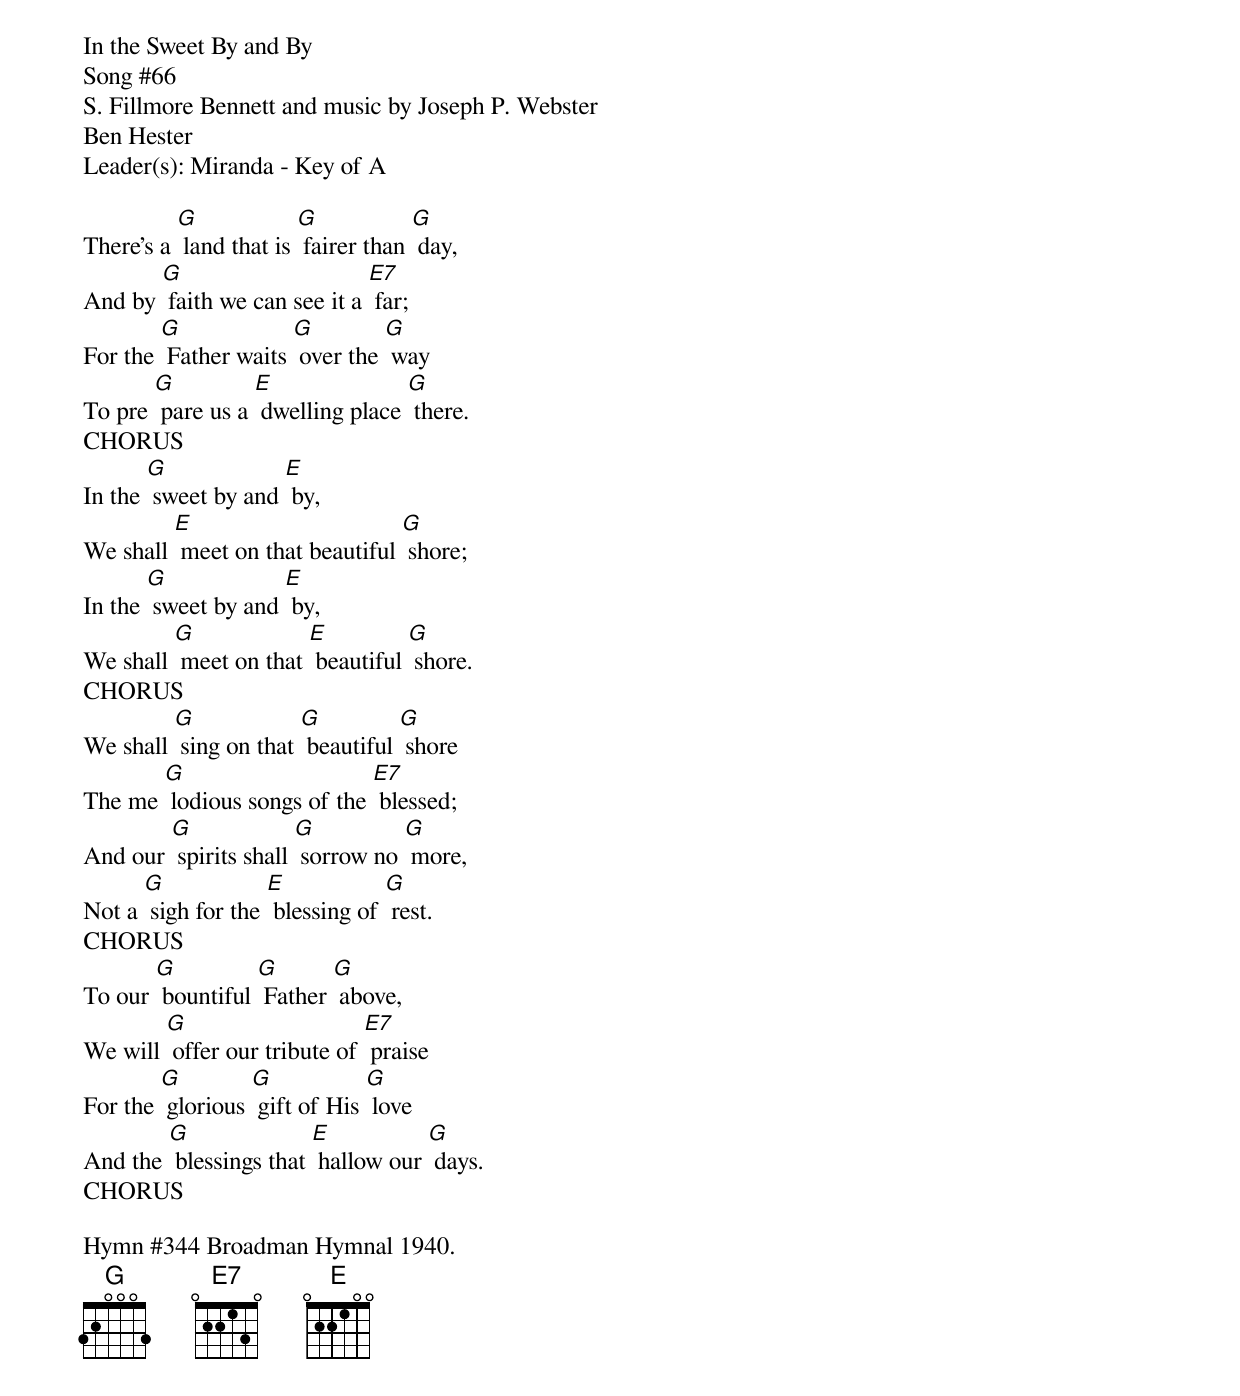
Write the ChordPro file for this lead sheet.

In the Sweet By and By
Song #66
S. Fillmore Bennett and music by Joseph P. Webster
Ben Hester
Leader(s): Miranda - Key of A

There's a [G] land that is [G] fairer than [G] day,
And by [G] faith we can see it a [E7] far;
For the [G] Father waits [G] over the [G] way
To pre [G] pare us a [E] dwelling place [G] there.
CHORUS
In the [G] sweet by and [E] by,
We shall [E] meet on that beautiful [G] shore;
In the [G] sweet by and [E] by,
We shall [G] meet on that [E] beautiful [G] shore.
CHORUS
We shall [G] sing on that [G] beautiful [G] shore
The me [G] lodious songs of the [E7] blessed;
And our [G] spirits shall [G] sorrow no [G] more,
Not a [G] sigh for the [E] blessing of [G] rest.
CHORUS
To our [G] bountiful [G] Father [G] above,
We will [G] offer our tribute of [E7] praise
For the [G] glorious [G] gift of His [G] love
And the [G] blessings that [E] hallow our [G] days.
CHORUS

Hymn #344 Broadman Hymnal 1940.
